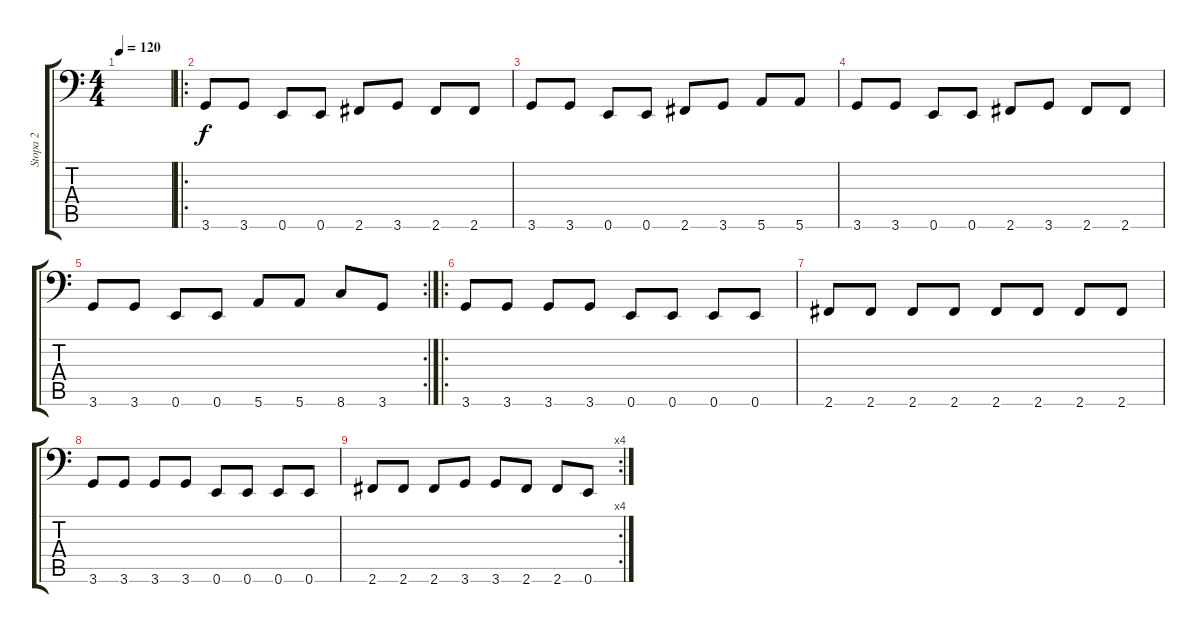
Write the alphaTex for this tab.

\track ("Stopa 2" "Stopa 2") {instrument electricbasspick}
\staff {score tabs}
\tuning (E3 B2 G2 D2 A1 E1) {hide}
\ts (4 4)
\tempo 120
\clef f4
\ks c
|
\ro
3.6.8 3.6.8 0.6.8 0.6.8 2.6.8 3.6.8 2.6.8 2.6.8 |
3.6.8 3.6.8 0.6.8 0.6.8 2.6.8 3.6.8 5.6.8 5.6.8 |
3.6.8 3.6.8 0.6.8 0.6.8 2.6.8 3.6.8 2.6.8 2.6.8 |
\rc 2
3.6.8 3.6.8 0.6.8 0.6.8 5.6.8 5.6.8 8.6.8 3.6.8 |
\ro
3.6.8 3.6.8 3.6.8 3.6.8 0.6.8 0.6.8 0.6.8 0.6.8 |
2.6.8 2.6.8 2.6.8 2.6.8 2.6.8 2.6.8 2.6.8 2.6.8 |
3.6.8 3.6.8 3.6.8 3.6.8 0.6.8 0.6.8 0.6.8 0.6.8 |
\rc 4
2.6.8 2.6.8 2.6.8 3.6.8 3.6.8 2.6.8 2.6.8 0.6.8
